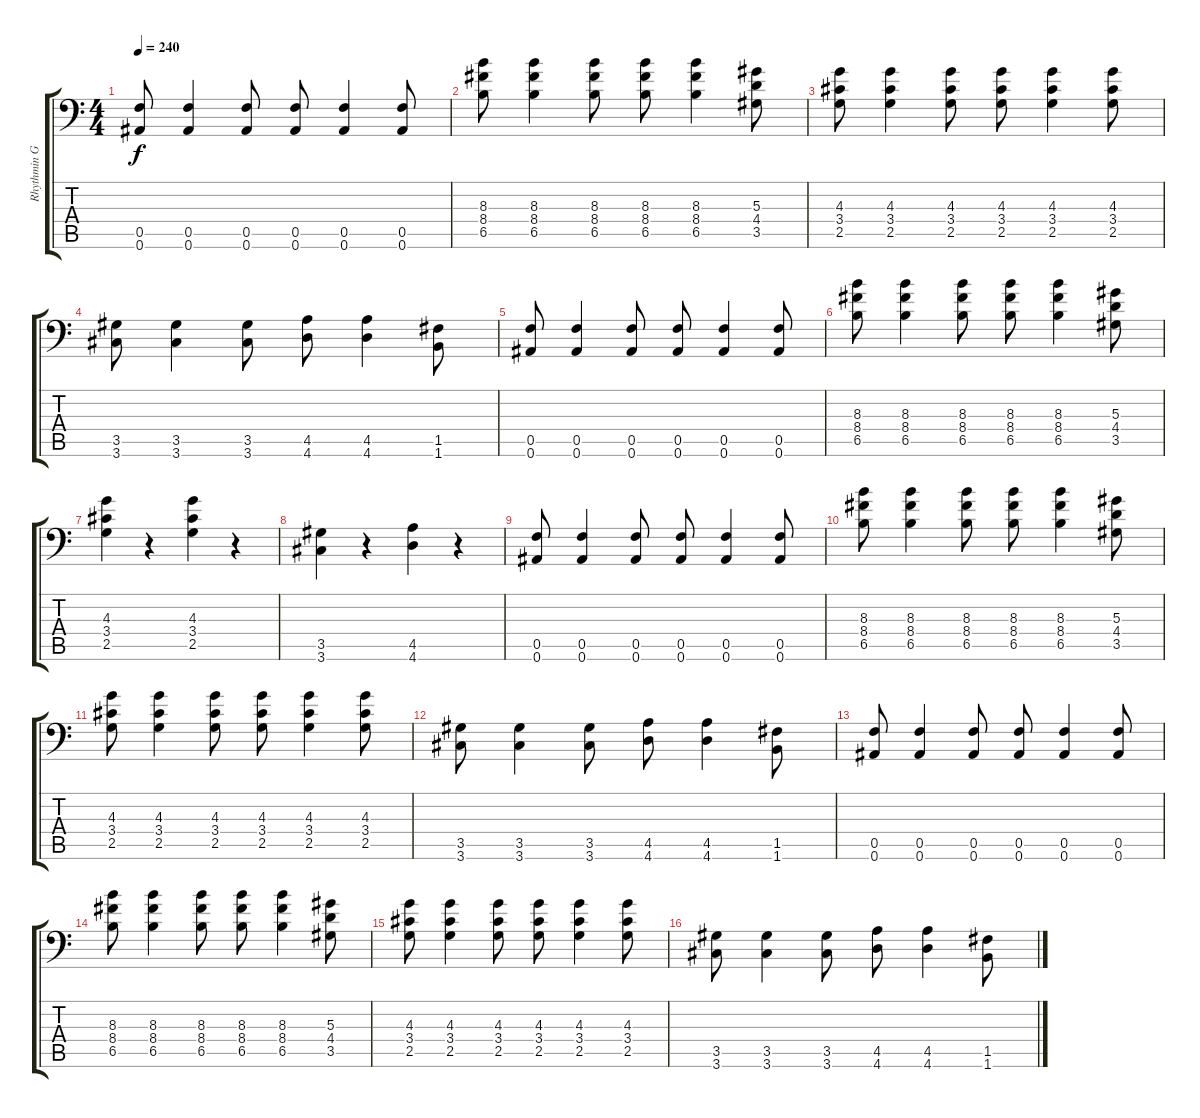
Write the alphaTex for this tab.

\track ("Rhythmin Guitar #2" "Rhythmin G") {instrument distortionguitar}
\staff {score tabs}
\tuning (C4 G3 Eb3 Bb2 F2 Bb1) {hide}
\ts (4 4)
\tempo 240
\clef f4
\ks c
(0.5 0.6).8{dy f instrument distortionguitar} (0.5 0.6).4 (0.5 0.6).8 (0.5 0.6).8 (0.5 0.6).4 (0.5 0.6).8 |
(8.3 8.4 6.5).8 (8.3 8.4 6.5).4 (8.3 8.4 6.5).8 (8.3 8.4 6.5).8 (8.3 8.4 6.5).4 (5.3 4.4 3.5).8 |
(4.3 3.4 2.5).8 (4.3 3.4 2.5).4 (4.3 3.4 2.5).8 (4.3 3.4 2.5).8 (4.3 3.4 2.5).4 (4.3 3.4 2.5).8 |
(3.5 3.6).8 (3.5 3.6).4 (3.5 3.6).8 (4.5 4.6).8 (4.5 4.6).4 (1.5 1.6).8 |
(0.5 0.6).8 (0.5 0.6).4 (0.5 0.6).8 (0.5 0.6).8 (0.5 0.6).4 (0.5 0.6).8 |
(8.3 8.4 6.5).8 (8.3 8.4 6.5).4 (8.3 8.4 6.5).8 (8.3 8.4 6.5).8 (8.3 8.4 6.5).4 (5.3 4.4 3.5).8 |
(4.3 3.4 2.5).4 r.4 (4.3 3.4 2.5).4 r.4 |
(3.5 3.6).4 r.4 (4.5 4.6).4 r.4 |
(0.5 0.6).8 (0.5 0.6).4 (0.5 0.6).8 (0.5 0.6).8 (0.5 0.6).4 (0.5 0.6).8 |
(8.3 8.4 6.5).8 (8.3 8.4 6.5).4 (8.3 8.4 6.5).8 (8.3 8.4 6.5).8 (8.3 8.4 6.5).4 (5.3 4.4 3.5).8 |
(4.3 3.4 2.5).8 (4.3 3.4 2.5).4 (4.3 3.4 2.5).8 (4.3 3.4 2.5).8 (4.3 3.4 2.5).4 (4.3 3.4 2.5).8 |
(3.5 3.6).8 (3.5 3.6).4 (3.5 3.6).8 (4.5 4.6).8 (4.5 4.6).4 (1.5 1.6).8 |
(0.5 0.6).8 (0.5 0.6).4 (0.5 0.6).8 (0.5 0.6).8 (0.5 0.6).4 (0.5 0.6).8 |
(8.3 8.4 6.5).8 (8.3 8.4 6.5).4 (8.3 8.4 6.5).8 (8.3 8.4 6.5).8 (8.3 8.4 6.5).4 (5.3 4.4 3.5).8 |
(4.3 3.4 2.5).8 (4.3 3.4 2.5).4 (4.3 3.4 2.5).8 (4.3 3.4 2.5).8 (4.3 3.4 2.5).4 (4.3 3.4 2.5).8 |
(3.5 3.6).8 (3.5 3.6).4 (3.5 3.6).8 (4.5 4.6).8 (4.5 4.6).4 (1.5 1.6).8
